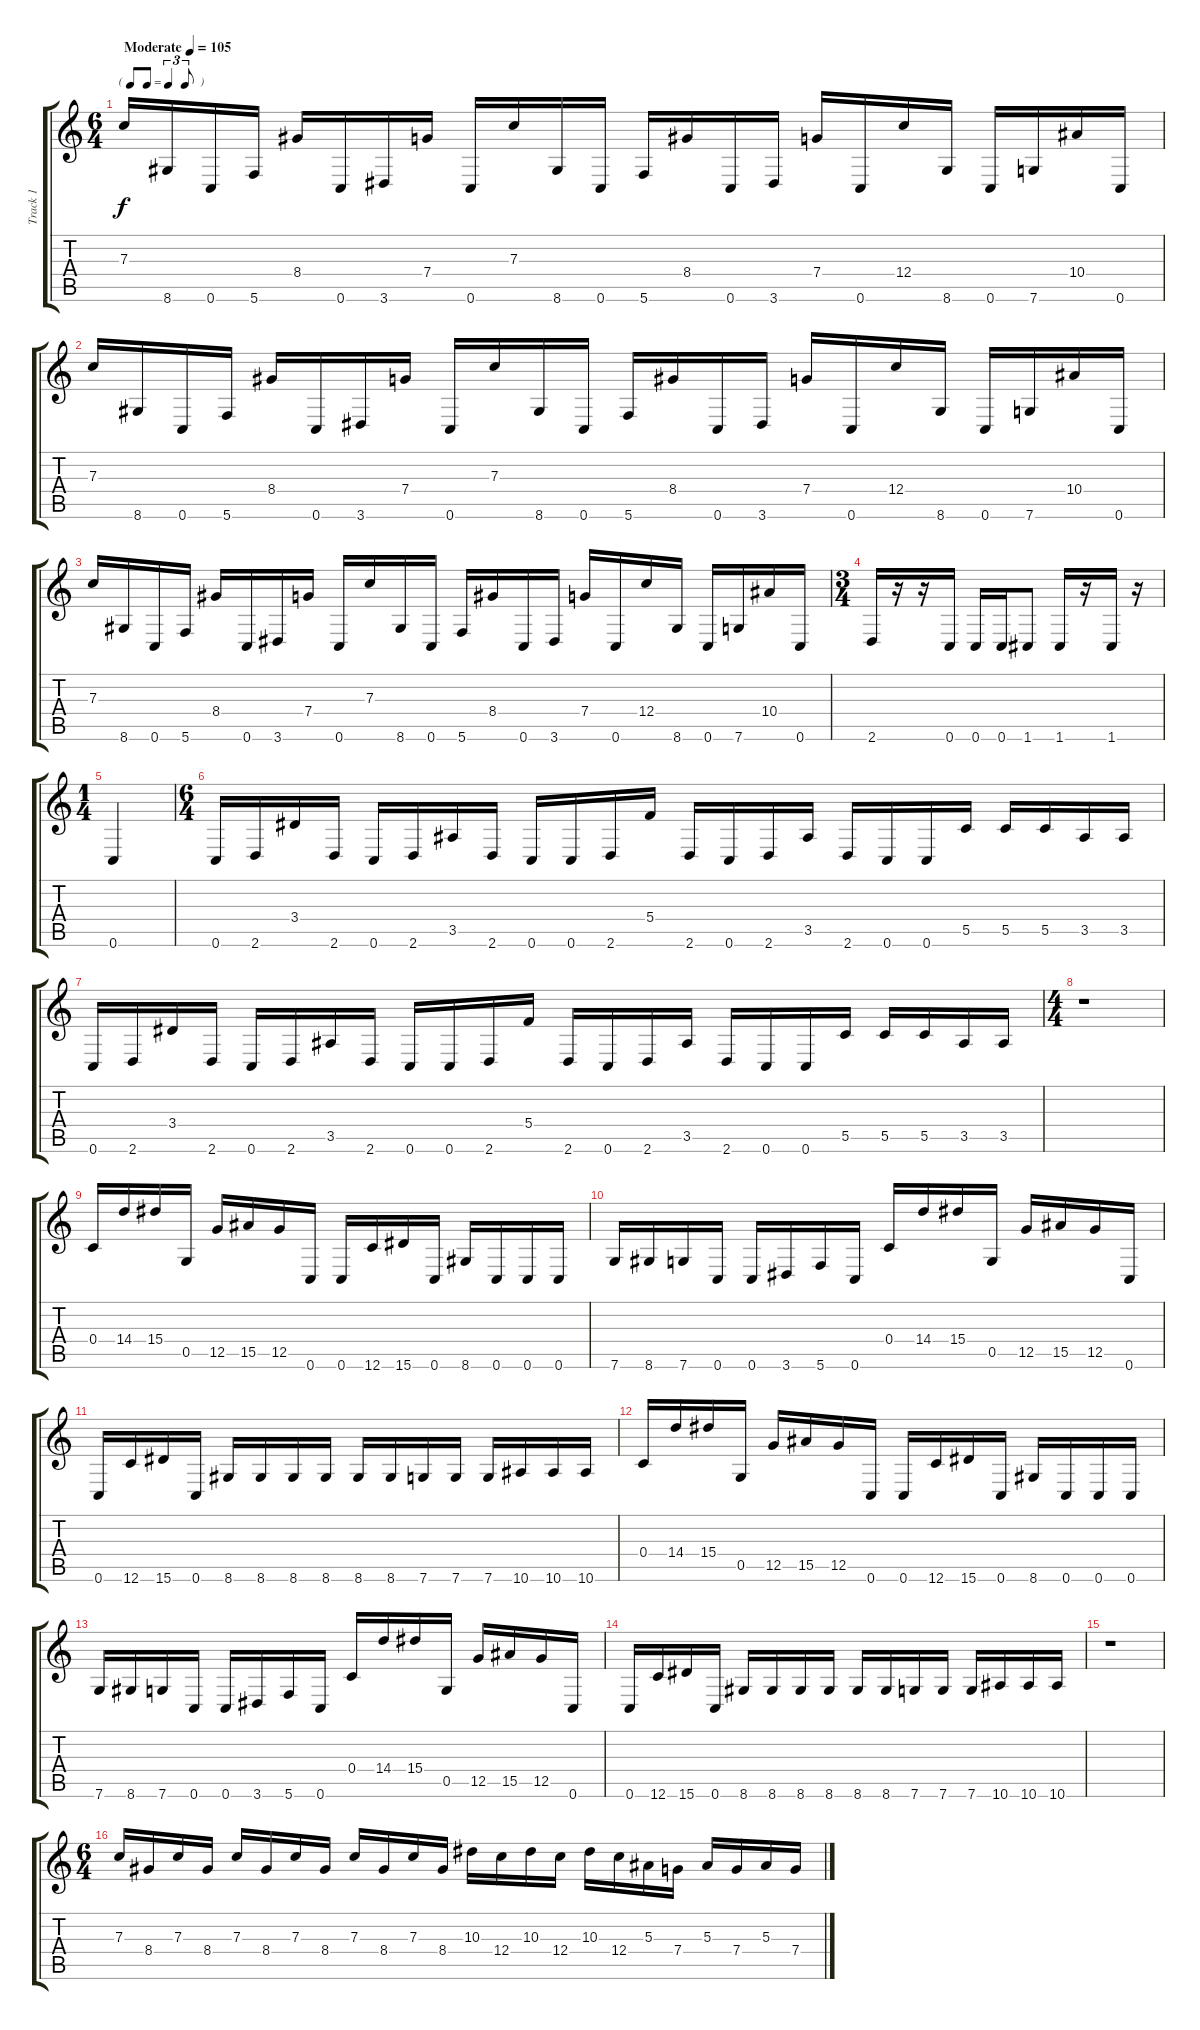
\track ("Track 1" "Track 1") {instrument acousticguitarsteel}
\staff {score tabs}
\tuning (D4 A3 F3 C3 G2 C2) {hide}
\ts (6 4)
\tf triplet8th
\tempo (105 "Moderate")
\clef g2
\ks c
7.3.16{dy f instrument acousticguitarsteel} 8.6.16 0.6.16 5.6.16 8.4.16 0.6.16 3.6.16 7.4.16 0.6.16 7.3.16 8.6.16 0.6.16 5.6.16 8.4.16 0.6.16 3.6.16 7.4.16 0.6.16 12.4.16 8.6.16 0.6.16 7.6.16 10.4.16 0.6.16 |
7.3.16 8.6.16 0.6.16 5.6.16 8.4.16 0.6.16 3.6.16 7.4.16 0.6.16 7.3.16 8.6.16 0.6.16 5.6.16 8.4.16 0.6.16 3.6.16 7.4.16 0.6.16 12.4.16 8.6.16 0.6.16 7.6.16 10.4.16 0.6.16 |
7.3.16 8.6.16 0.6.16 5.6.16 8.4.16 0.6.16 3.6.16 7.4.16 0.6.16 7.3.16 8.6.16 0.6.16 5.6.16 8.4.16 0.6.16 3.6.16 7.4.16 0.6.16 12.4.16 8.6.16 0.6.16 7.6.16 10.4.16 0.6.16 |
\ts (3 4)
2.6.16 r.16 r.16 0.6.16 0.6.16 0.6.16 1.6.8 1.6.16 r.16 1.6.16 r.16 |
\ts (1 4)
0.6.4 |
\ts (6 4)
0.6.16 2.6.16 3.4.16 2.6.16 0.6.16 2.6.16 3.5.16 2.6.16 0.6.16 0.6.16 2.6.16 5.4.16 2.6.16 0.6.16 2.6.16 3.5.16 2.6.16 0.6.16 0.6.16 5.5.16 5.5.16 5.5.16 3.5.16 3.5.16 |
0.6.16 2.6.16 3.4.16 2.6.16 0.6.16 2.6.16 3.5.16 2.6.16 0.6.16 0.6.16 2.6.16 5.4.16 2.6.16 0.6.16 2.6.16 3.5.16 2.6.16 0.6.16 0.6.16 5.5.16 5.5.16 5.5.16 3.5.16 3.5.16 |
\ts (4 4)
r.1 |
0.4.16 14.4.16 15.4.16 0.5.16 12.5.16 15.5.16 12.5.16 0.6.16 0.6.16 12.6.16 15.6.16 0.6.16 8.6.16 0.6.16 0.6.16 0.6.16 |
7.6.16 8.6.16 7.6.16 0.6.16 0.6.16 3.6.16 5.6.16 0.6.16 0.4.16 14.4.16 15.4.16 0.5.16 12.5.16 15.5.16 12.5.16 0.6.16 |
0.6.16 12.6.16 15.6.16 0.6.16 8.6.16 8.6.16 8.6.16 8.6.16 8.6.16 8.6.16 7.6.16 7.6.16 7.6.16 10.6.16 10.6.16 10.6.16 |
0.4.16 14.4.16 15.4.16 0.5.16 12.5.16 15.5.16 12.5.16 0.6.16 0.6.16 12.6.16 15.6.16 0.6.16 8.6.16 0.6.16 0.6.16 0.6.16 |
7.6.16 8.6.16 7.6.16 0.6.16 0.6.16 3.6.16 5.6.16 0.6.16 0.4.16 14.4.16 15.4.16 0.5.16 12.5.16 15.5.16 12.5.16 0.6.16 |
0.6.16 12.6.16 15.6.16 0.6.16 8.6.16 8.6.16 8.6.16 8.6.16 8.6.16 8.6.16 7.6.16 7.6.16 7.6.16 10.6.16 10.6.16 10.6.16 |
r.1 |
\ts (6 4)
7.3.16 8.4.16 7.3.16 8.4.16 7.3.16 8.4.16 7.3.16 8.4.16 7.3.16 8.4.16 7.3.16 8.4.16 10.3.16 12.4.16 10.3.16 12.4.16 10.3.16 12.4.16 5.3.16 7.4.16 5.3.16 7.4.16 5.3.16 7.4.16
